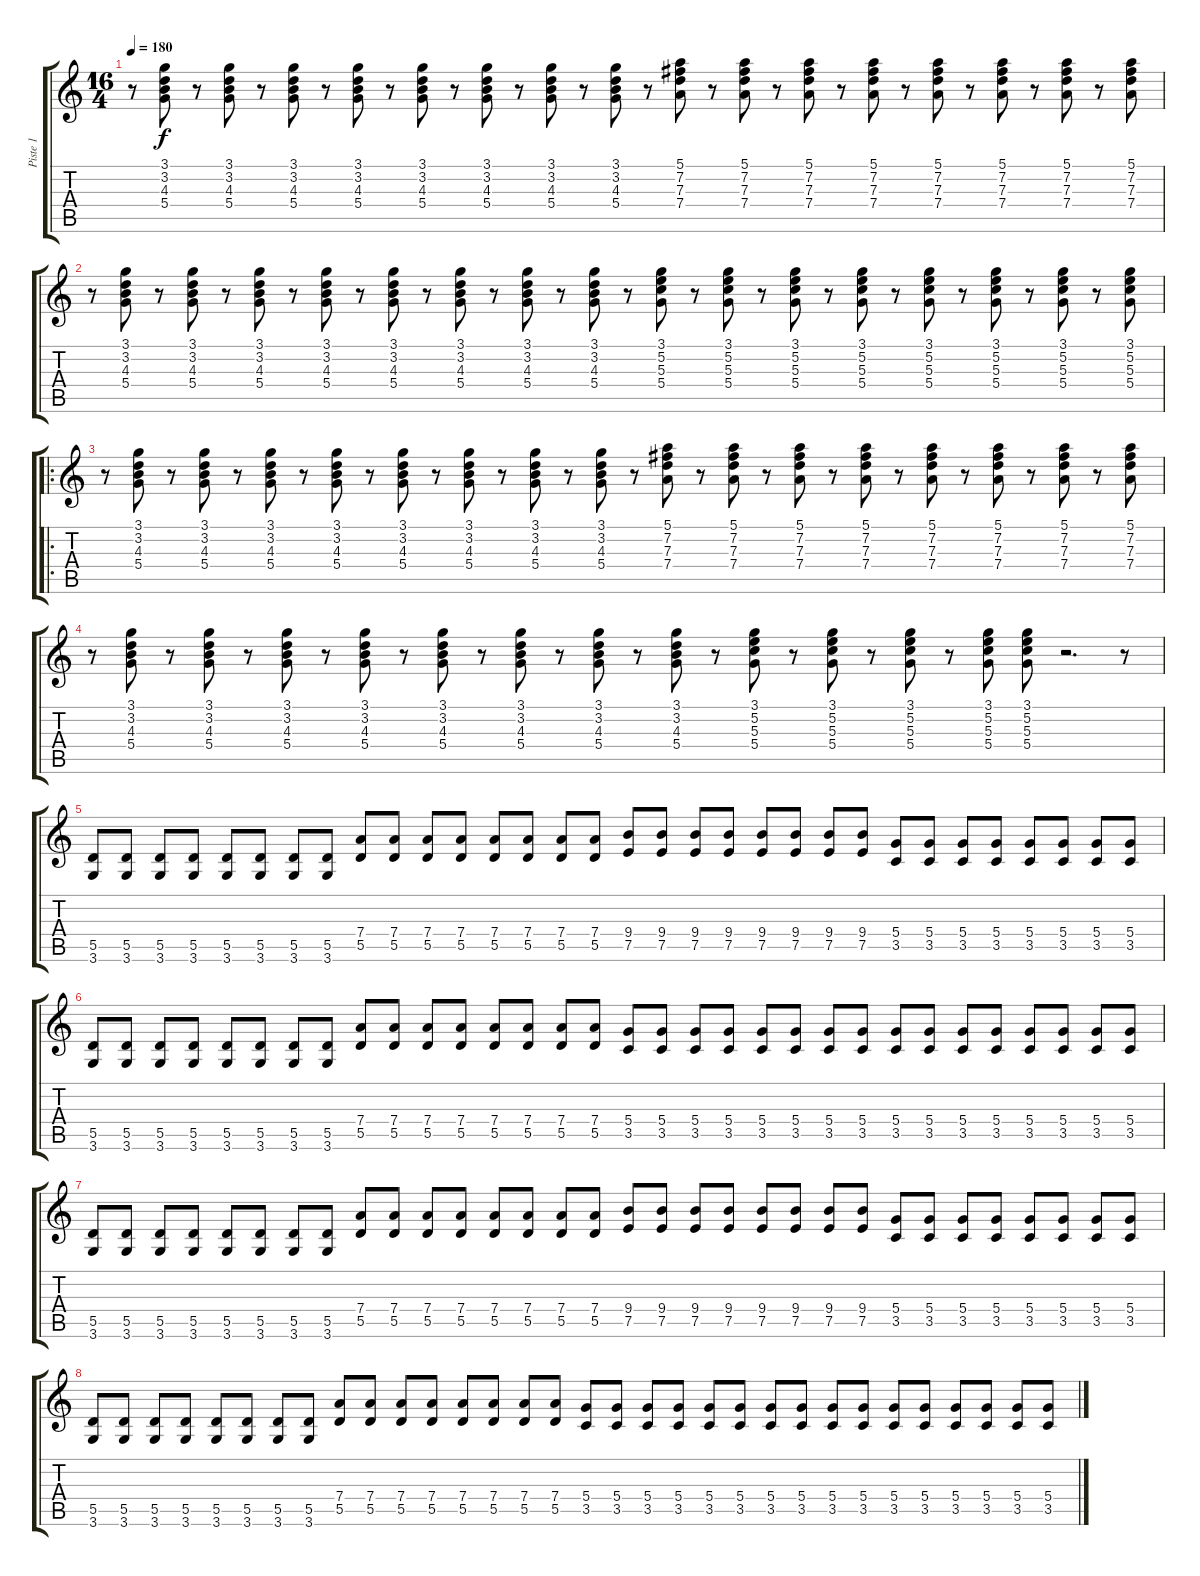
\track ("Piste 1" "Piste 1") {instrument electricguitarmuted}
\staff {score tabs}
\tuning (E4 B3 G3 D3 A2 E2) {hide}
\ts (16 4)
\tempo 180
\clef g2
\ks c
r.8{dy f instrument electricguitarclean} (3.1 3.2 4.3 5.4).8 r.8 (3.1 3.2 4.3 5.4).8 r.8 (3.1 3.2 4.3 5.4).8 r.8 (3.1 3.2 4.3 5.4).8 r.8 (3.1 3.2 4.3 5.4).8 r.8 (3.1 3.2 4.3 5.4).8 r.8 (3.1 3.2 4.3 5.4).8 r.8 (3.1 3.2 4.3 5.4).8 r.8 (5.1 7.2 7.3 7.4).8 r.8 (5.1 7.2 7.3 7.4).8 r.8 (5.1 7.2 7.3 7.4).8 r.8 (5.1 7.2 7.3 7.4).8 r.8 (5.1 7.2 7.3 7.4).8 r.8 (5.1 7.2 7.3 7.4).8 r.8 (5.1 7.2 7.3 7.4).8 r.8 (5.1 7.2 7.3 7.4).8 |
r.8 (3.1 3.2 4.3 5.4).8 r.8 (3.1 3.2 4.3 5.4).8 r.8 (3.1 3.2 4.3 5.4).8 r.8 (3.1 3.2 4.3 5.4).8 r.8 (3.1 3.2 4.3 5.4).8 r.8 (3.1 3.2 4.3 5.4).8 r.8 (3.1 3.2 4.3 5.4).8 r.8 (3.1 3.2 4.3 5.4).8 r.8 (3.1 5.2 5.3 5.4).8 r.8 (3.1 5.2 5.3 5.4).8 r.8 (3.1 5.2 5.3 5.4).8 r.8 (3.1 5.2 5.3 5.4).8 r.8 (3.1 5.2 5.3 5.4).8 r.8 (3.1 5.2 5.3 5.4).8 r.8 (3.1 5.2 5.3 5.4).8 r.8 (3.1 5.2 5.3 5.4).8 |
\ro
r.8{volume 10 instrument electricguitarclean} (3.1 3.2 4.3 5.4).8 r.8 (3.1 3.2 4.3 5.4).8 r.8 (3.1 3.2 4.3 5.4).8 r.8 (3.1 3.2 4.3 5.4).8 r.8 (3.1 3.2 4.3 5.4).8 r.8 (3.1 3.2 4.3 5.4).8 r.8 (3.1 3.2 4.3 5.4).8 r.8 (3.1 3.2 4.3 5.4).8 r.8 (5.1 7.2 7.3 7.4).8 r.8 (5.1 7.2 7.3 7.4).8 r.8 (5.1 7.2 7.3 7.4).8 r.8 (5.1 7.2 7.3 7.4).8 r.8 (5.1 7.2 7.3 7.4).8 r.8 (5.1 7.2 7.3 7.4).8 r.8 (5.1 7.2 7.3 7.4).8 r.8 (5.1 7.2 7.3 7.4).8 |
r.8 (3.1 3.2 4.3 5.4).8 r.8 (3.1 3.2 4.3 5.4).8 r.8 (3.1 3.2 4.3 5.4).8 r.8 (3.1 3.2 4.3 5.4).8 r.8 (3.1 3.2 4.3 5.4).8 r.8 (3.1 3.2 4.3 5.4).8 r.8 (3.1 3.2 4.3 5.4).8 r.8 (3.1 3.2 4.3 5.4).8 r.8 (3.1 5.2 5.3 5.4).8 r.8 (3.1 5.2 5.3 5.4).8 r.8 (3.1 5.2 5.3 5.4).8 r.8 (3.1 5.2 5.3 5.4).8 (3.1 5.2 5.3 5.4).8 r.2{d} r.8 |
(5.5 3.6).8{instrument overdrivenguitar} (5.5 3.6).8 (5.5 3.6).8 (5.5 3.6).8 (5.5 3.6).8 (5.5 3.6).8 (5.5 3.6).8 (5.5 3.6).8 (7.4 5.5).8 (7.4 5.5).8 (7.4 5.5).8 (7.4 5.5).8 (7.4 5.5).8 (7.4 5.5).8 (7.4 5.5).8 (7.4 5.5).8 (9.4 7.5).8 (9.4 7.5).8 (9.4 7.5).8 (9.4 7.5).8 (9.4 7.5).8 (9.4 7.5).8 (9.4 7.5).8 (9.4 7.5).8 (5.4 3.5).8 (5.4 3.5).8 (5.4 3.5).8 (5.4 3.5).8 (5.4 3.5).8 (5.4 3.5).8 (5.4 3.5).8 (5.4 3.5).8 |
(5.5 3.6).8 (5.5 3.6).8 (5.5 3.6).8 (5.5 3.6).8 (5.5 3.6).8 (5.5 3.6).8 (5.5 3.6).8 (5.5 3.6).8 (7.4 5.5).8 (7.4 5.5).8 (7.4 5.5).8 (7.4 5.5).8 (7.4 5.5).8 (7.4 5.5).8 (7.4 5.5).8 (7.4 5.5).8 (5.4 3.5).8 (5.4 3.5).8 (5.4 3.5).8 (5.4 3.5).8 (5.4 3.5).8 (5.4 3.5).8 (5.4 3.5).8 (5.4 3.5).8 (5.4 3.5).8 (5.4 3.5).8 (5.4 3.5).8 (5.4 3.5).8 (5.4 3.5).8 (5.4 3.5).8 (5.4 3.5).8 (5.4 3.5).8 |
(5.5 3.6).8 (5.5 3.6).8 (5.5 3.6).8 (5.5 3.6).8 (5.5 3.6).8 (5.5 3.6).8 (5.5 3.6).8 (5.5 3.6).8 (7.4 5.5).8 (7.4 5.5).8 (7.4 5.5).8 (7.4 5.5).8 (7.4 5.5).8 (7.4 5.5).8 (7.4 5.5).8 (7.4 5.5).8 (9.4 7.5).8 (9.4 7.5).8 (9.4 7.5).8 (9.4 7.5).8 (9.4 7.5).8 (9.4 7.5).8 (9.4 7.5).8 (9.4 7.5).8 (5.4 3.5).8 (5.4 3.5).8 (5.4 3.5).8 (5.4 3.5).8 (5.4 3.5).8 (5.4 3.5).8 (5.4 3.5).8 (5.4 3.5).8 |
(5.5 3.6).8 (5.5 3.6).8 (5.5 3.6).8 (5.5 3.6).8 (5.5 3.6).8 (5.5 3.6).8 (5.5 3.6).8 (5.5 3.6).8 (7.4 5.5).8 (7.4 5.5).8 (7.4 5.5).8 (7.4 5.5).8 (7.4 5.5).8 (7.4 5.5).8 (7.4 5.5).8 (7.4 5.5).8 (5.4 3.5).8 (5.4 3.5).8 (5.4 3.5).8 (5.4 3.5).8 (5.4 3.5).8 (5.4 3.5).8 (5.4 3.5).8 (5.4 3.5).8 (5.4 3.5).8 (5.4 3.5).8 (5.4 3.5).8 (5.4 3.5).8 (5.4 3.5).8 (5.4 3.5).8 (5.4 3.5).8 (5.4 3.5).8
